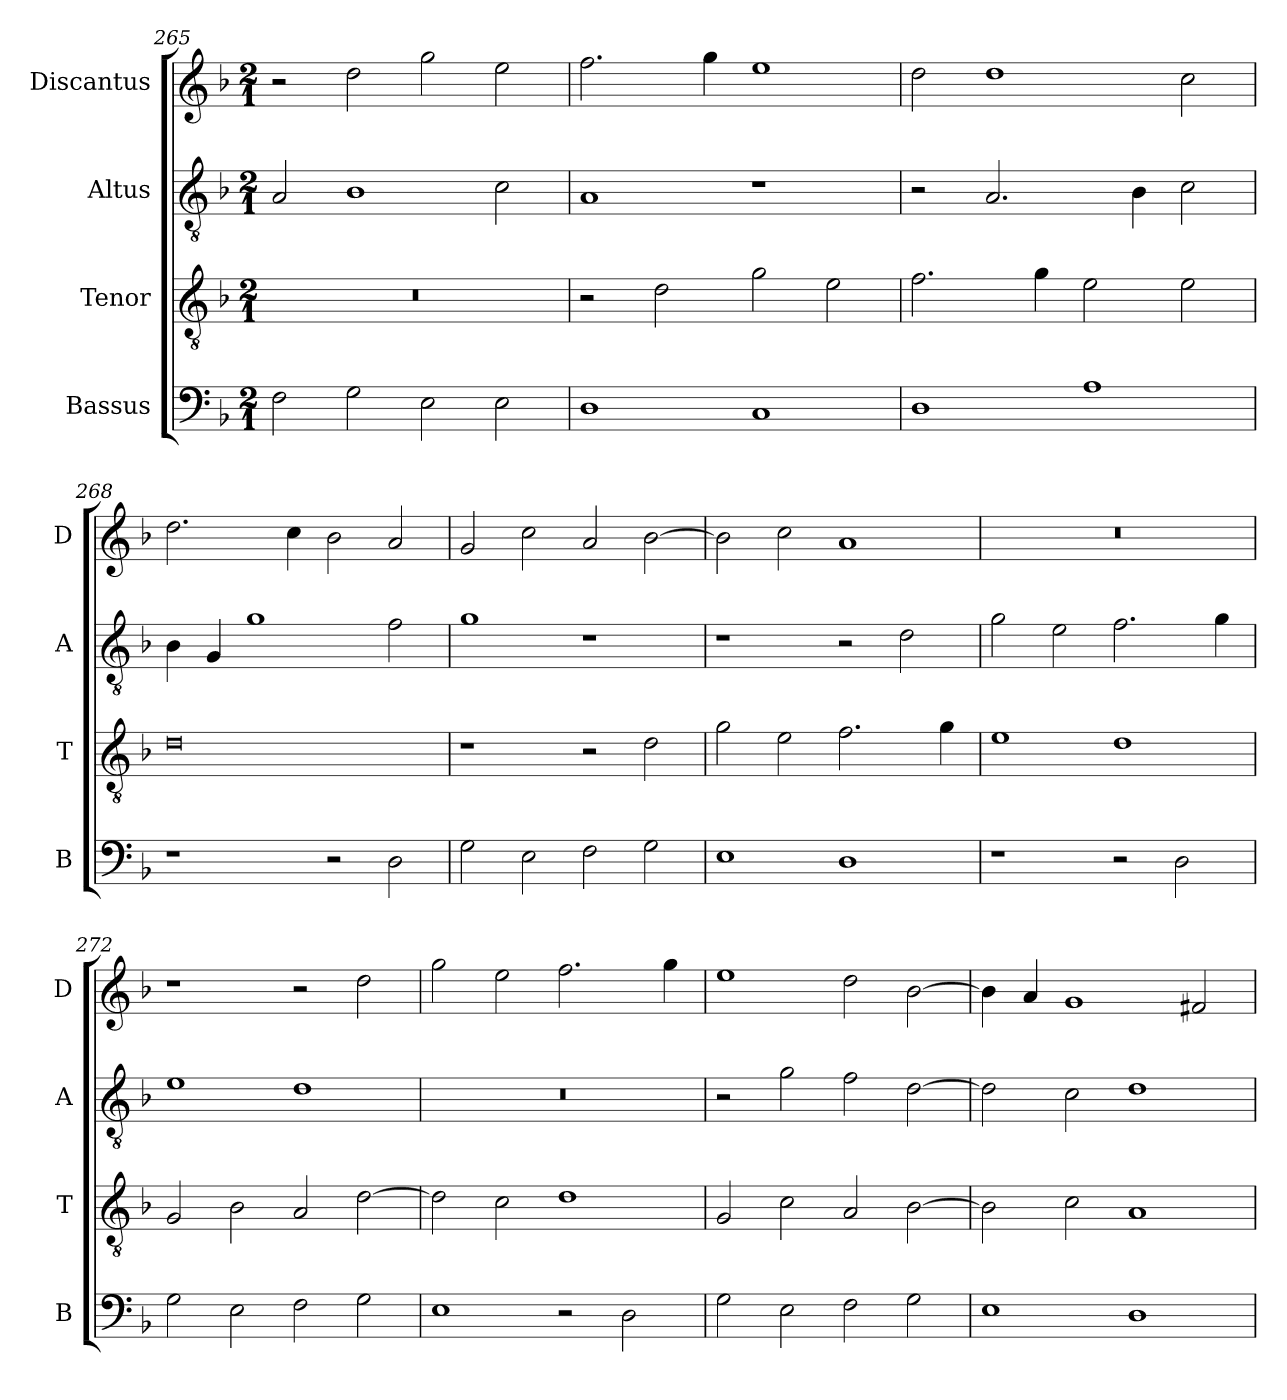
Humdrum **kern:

**kern	**kern	**kern	**kern
*part4	*part3	*part2	*part1
*staff4	*staff3	*staff2	*staff1
*I"Bassus	*I"Tenor	*I"Altus	*I"Discantus
*I'B	*I'T	*I'A	*I'D
*clefF4	*clefGv2	*clefGv2	*clefG2
*k[b-]	*k[b-]	*k[b-]	*k[b-]
*M2/1	*M2/1	*M2/1	*M2/1
=265	=265	=265	=265
2F\	0r	2A/	2r
2G\	.	1B-	2dd\
2E\	.	.	2gg\
2E\	.	2c\	2ee\
=266	=266	=266	=266
1D	2r	1A	2.ff\
.	2d\	.	.
.	.	.	4gg\
1C	2g\	1r	1ee
.	2e\	.	.
=267	=267	=267	=267
1D	2.f\	2r	2dd\
.	.	2.A/	1dd
.	4g\	.	.
1A	2e\	.	.
.	.	4B-\	.
.	2e\	2c\	2cc\
=268	=268	=268	=268
1r	0d	4B-\	2.dd\
.	.	4G/	.
.	.	1g	.
.	.	.	4cc\
2r	.	.	2b-\
2D\	.	2f\	2a/
=269	=269	=269	=269
2G\	1r	1g	2g/
2E\	.	.	2cc\
2F\	2r	1r	2a/
2G\	2d\	.	[2b-\
=270	=270	=270	=270
1E	2g\	1r	2b-\]
.	2e\	.	2cc\
1D	2.f\	2r	1a
.	.	2d\	.
.	4g\	.	.
=271	=271	=271	=271
1r	1e	2g\	0r
.	.	2e\	.
2r	1d	2.f\	.
2D\	.	.	.
.	.	4g\	.
=272	=272	=272	=272
2G\	2G/	1e	1r
2E\	2B-\	.	.
2F\	2A/	1d	2r
2G\	[2d\	.	2dd\
=273	=273	=273	=273
1E	2d\]	0r	2gg\
.	2c\	.	2ee\
2r	1d	.	2.ff\
2D\	.	.	.
.	.	.	4gg\
=274	=274	=274	=274
2G\	2G/	2r	1ee
2E\	2c\	2g\	.
2F\	2A/	2f\	2dd\
2G\	[2B-\	[2d\	[2b-\
=275	=275	=275	=275
1E	2B-\]	2d\]	4b-\]
.	.	.	4a/
.	2c\	2c\	1g
1D	1A	1d	.
.	.	.	2f#X/
=	=	=	=
*-	*-	*-	*-
